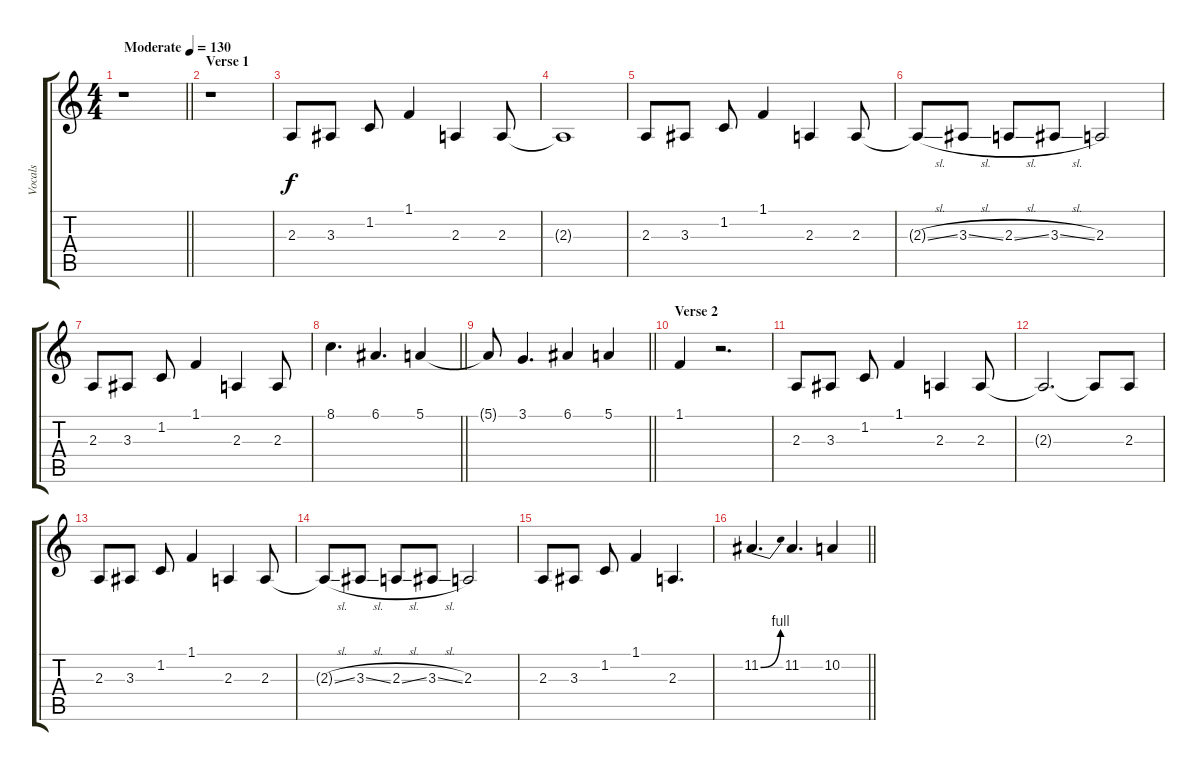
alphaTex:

\track ("Vocals" "Vocals") {instrument flute}
\staff {score tabs}
\tuning (E4 B3 G3 D3 A2 E2) {hide}
\ts (4 4)
\tempo (130 "Moderate")
\clef g2
\barLineRight lightlight
\ks c
r.1{dy f instrument flute} |
\section ("" "Verse 1")
r.1 |
2.3.8 3.3.8 1.2.8 1.1.4 2.3.4 2.3.8 |
2.3{t}.1 |
2.3.8 3.3.8 1.2.8 1.1.4 2.3.4 2.3.8 |
2.3{sl t}.8 3.3{sl}.8 2.3{sl}.8 3.3{sl}.8 2.3.2 |
2.3.8 3.3.8 1.2.8 1.1.4 2.3.4 2.3.8 |
\barLineRight lightlight
8.1.4{d} 6.1.4{d} 5.1.4 |
\barLineRight lightlight
5.1{t}.8 3.1.4{d} 6.1.4 5.1.4 |
\section ("" "Verse 2")
1.1.4 r.2{d} |
2.3.8{volume 10} 3.3.8 1.2.8 1.1.4 2.3.4 2.3.8 |
2.3{t}.2{d} 2.3{t}.8 2.3.8 |
2.3.8 3.3.8 1.2.8 1.1.4 2.3.4 2.3.8 |
2.3{sl t}.8 3.3{sl}.8 2.3{sl}.8 3.3{sl}.8 2.3.2 |
2.3.8 3.3.8 1.2.8 1.1.4 2.3.4{d} |
\barLineRight lightlight
11.2{be (bend 0 0 60 4)}.4{d} 11.2.4{d} 10.2.4
